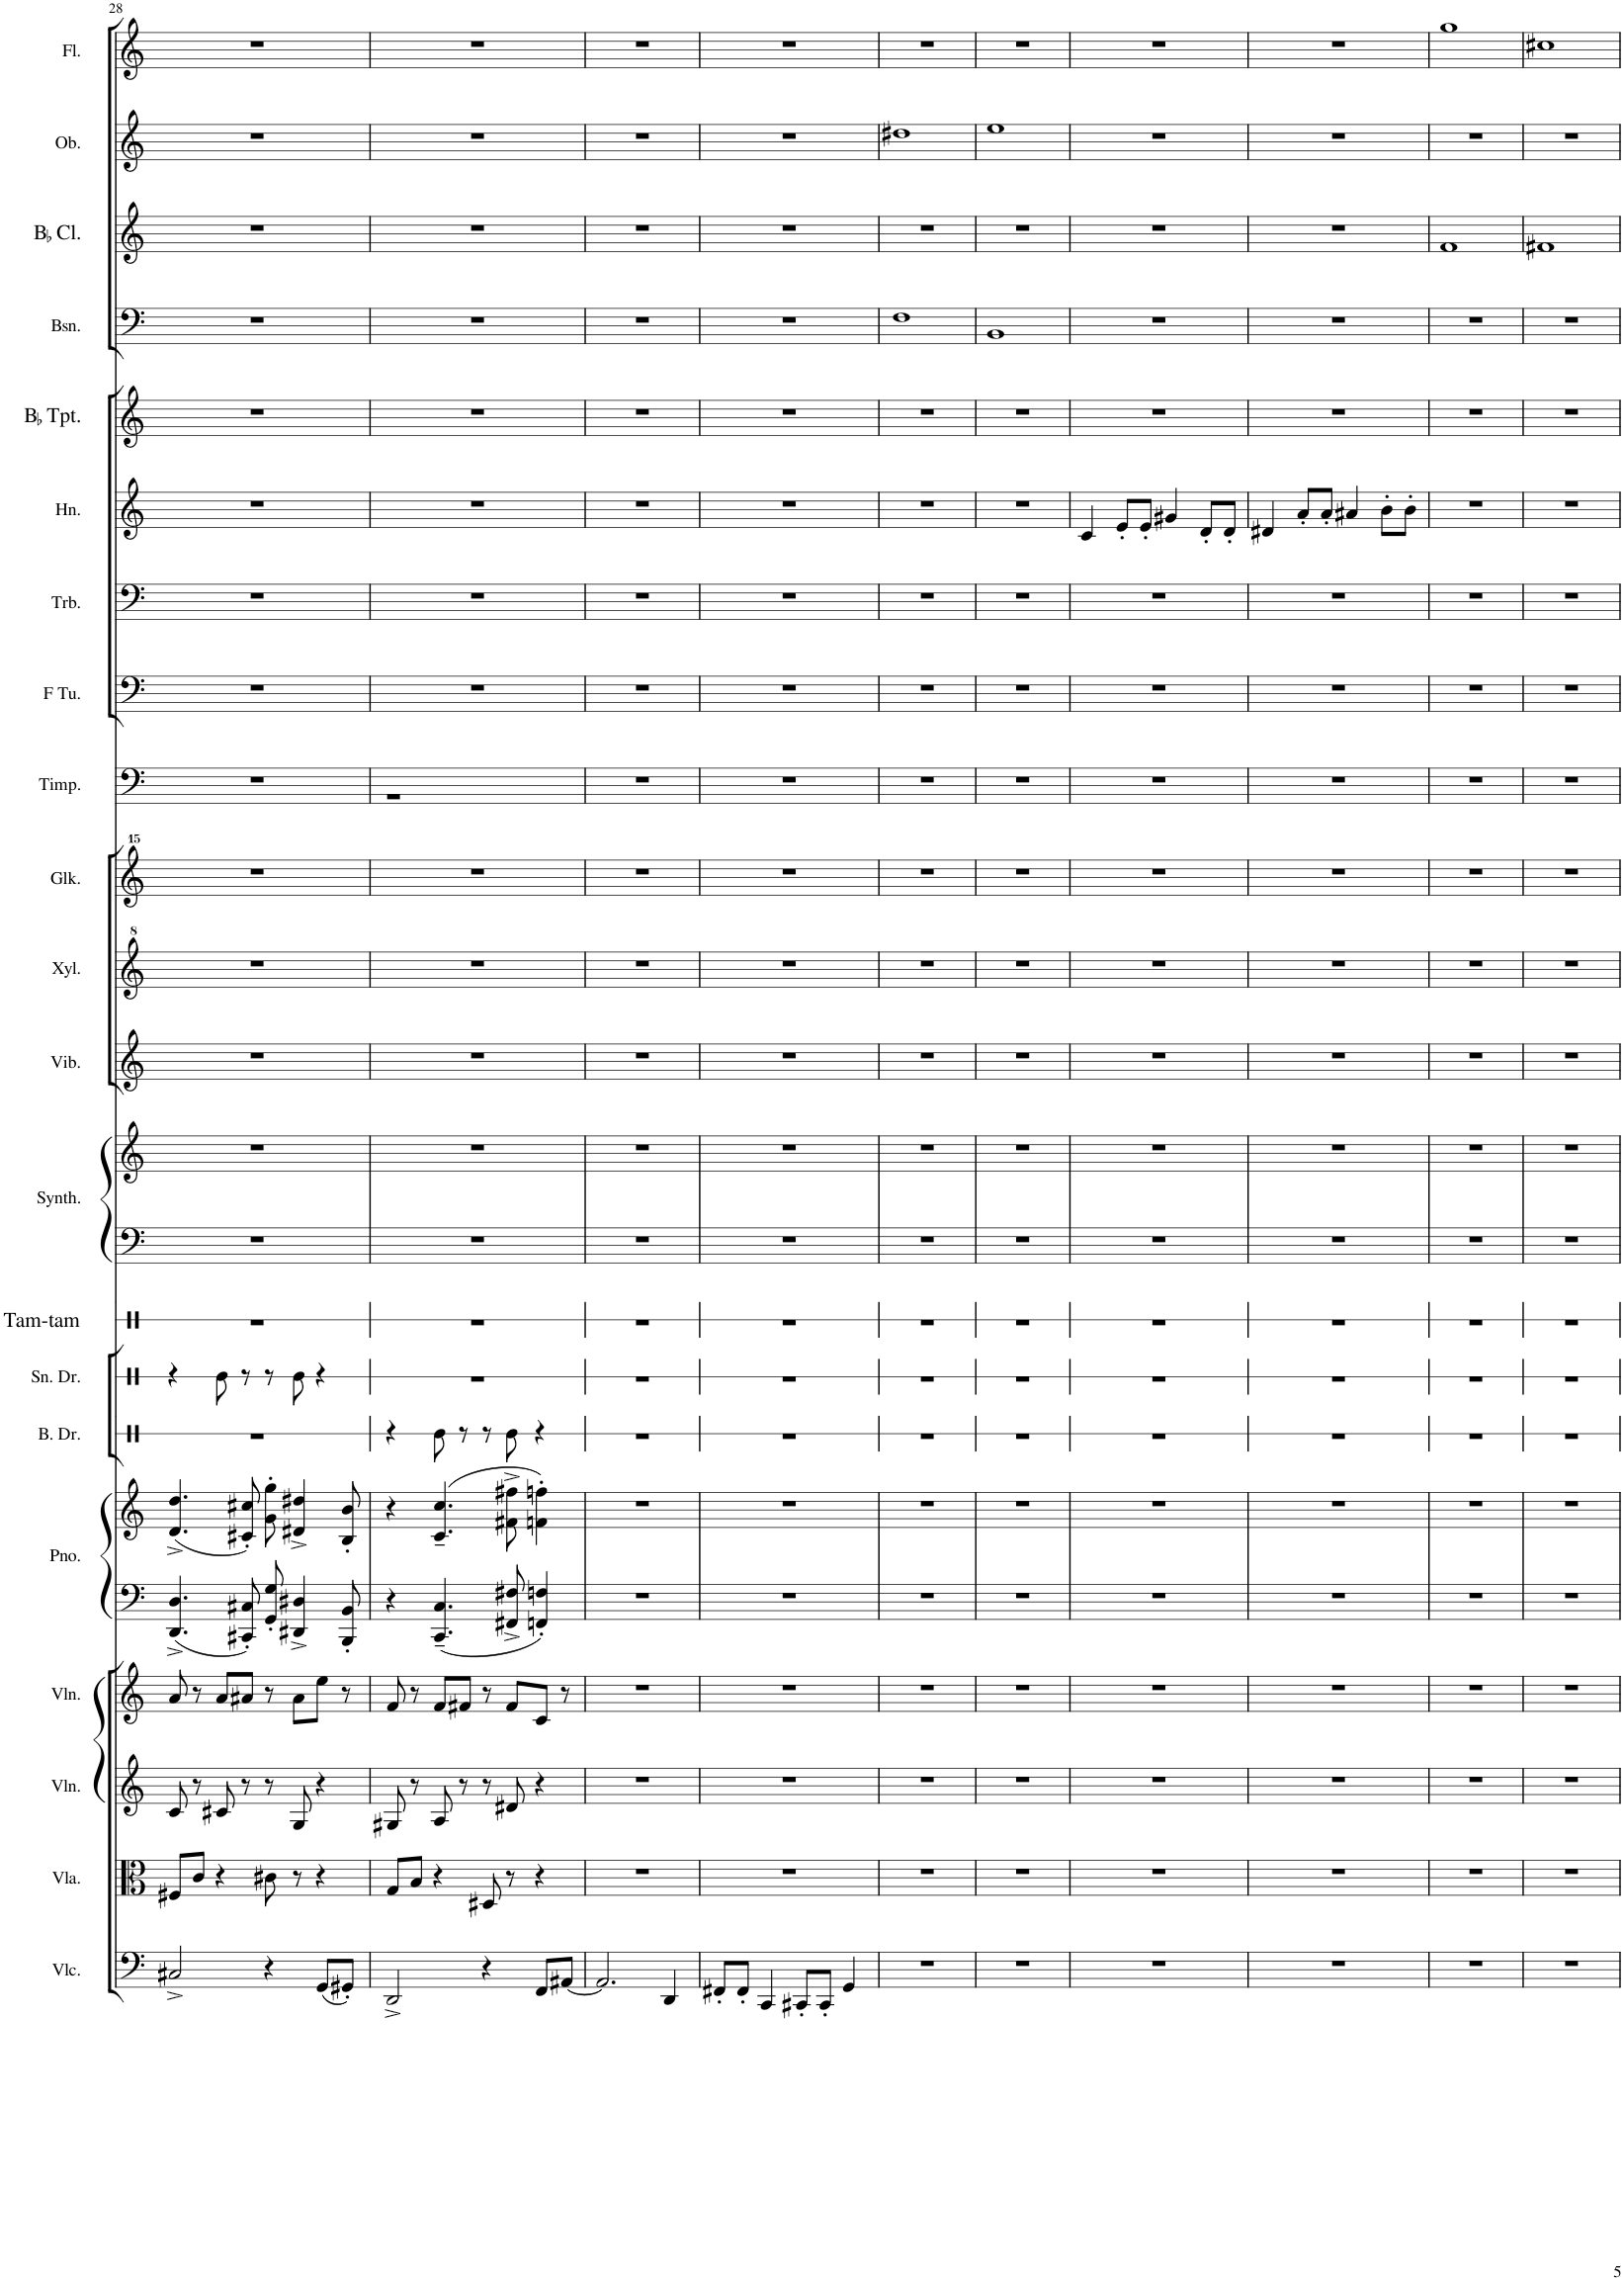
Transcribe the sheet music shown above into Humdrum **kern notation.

**kern	**kern	**kern	**kern	**kern	**kern	**kern	**kern	**kern	**kern	**kern	**kern	**kern	**kern	**kern	**kern	**kern	**kern	**kern	**kern	**kern	**kern	**kern
*part21	*part20	*part19	*part18	*part17	*part17	*part16	*part15	*part14	*part13	*part13	*part12	*part11	*part10	*part9	*part8	*part7	*part6	*part5	*part4	*part3	*part2	*part1
*staff23	*staff22	*staff21	*staff20	*staff19	*staff18	*staff17	*staff16	*staff15	*staff14	*staff13	*staff12	*staff11	*staff10	*staff9	*staff8	*staff7	*staff6	*staff5	*staff4	*staff3	*staff2	*staff1
*I"Violoncello	*I"Viola	*I"Violin	*I"Violin	*I"Piano	*	*I"Bass Drum	*I"Snare Drum	*I"Tam-tam	*I"Keyboard Synthesizer	*	*I"Vibraphone	*I"Xylophone	*I"Mallets (One Player) Glockenspiel	*I"Timpani	*I"F Tuba	*I"Trombone	*I"Horn	*I"BaccidentalFlat Trumpet	*I"Bassoon	*I"BaccidentalFlat Clarinet	*I"Oboe	*I"Flute
*I'Vlc.	*I'Vla.	*I'Vln.	*I'Vln.	*I'Pno.	*	*I'B. Dr.	*I'Sn. Dr.	*I'Tam-tam	*I'Synth.	*	*I'Vib.	*I'Xyl.	*I'Glk.	*I'Timp.	*I'F Tu.	*I'Trb.	*I'Hn.	*I'BaccidentalFlat Tpt.	*I'Bsn.	*I'BaccidentalFlat Cl.	*I'Ob.	*I'Fl.
!!LO:PB:g=z
*clefF4	*clefC3	*clefG2	*clefG2	*clefF4	*clefG2	*clefX	*clefX	*clefX	*clefF4	*clefG2	*clefG2	*clefG^2	*clefG^^2	*clefF4	*clefF4	*clefF4	*clefG2	*clefG2	*clefF4	*clefG2	*clefG2	*clefG2
*	*	*	*	*	*	*	*	*	*	*	*	*	*	*	*	*	*ITrd4c7	*ITrd1c2	*	*ITrd1c2	*	*
*k[]	*k[]	*k[]	*k[]	*k[]	*k[]	*k[]	*k[]	*k[]	*k[]	*k[]	*k[]	*k[]	*k[]	*k[]	*k[]	*k[]	*k[]	*k[]	*k[]	*k[]	*k[]	*k[]
*M4/4	*M4/4	*M4/4	*M4/4	*M4/4	*M4/4	*M4/4	*M4/4	*M4/4	*M4/4	*M4/4	*M4/4	*M4/4	*M4/4	*M4/4	*M4/4	*M4/4	*M4/4	*M4/4	*M4/4	*M4/4	*M4/4	*M4/4
=28	=28	=28	=28	=28	=28	=28	=28	=28	=28	=28	=28	=28	=28	=28	=28	=28	=28	=28	=28	=28	=28	=28
2C#X^/	8F#X/L	8c/	8a/	4.DD/^ 4.D/^	(4.d/^ 4.dd/^	1r	4r	1r	1r	1r	1r	1r	1r	1r	1r	1r	1r	1r	1r	1r	1r	1r
.	8c/J	8r	8r	.	.	.	.	.	.	.	.	.	.	.	.	.	.	.	.	.	.	.
.	4r	8c#X/	8a/L	.	.	.	8Re\	.	.	.	.	.	.	.	.	.	.	.	.	.	.	.
.	.	8r	8a#X/J	8CC#X/' 8C#X/'	8c#X/' 8cc#X/')	.	8r	.	.	.	.	.	.	.	.	.	.	.	.	.	.	.
4r	8c#X\	8r	8r	8GG/' 8G/'	8g\' 8gg\'	.	8r	.	.	.	.	.	.	.	.	.	.	.	.	.	.	.
.	8r	8G/	8a#\L	4DD#X/^ 4D#X/^	4d#X/^ 4dd#X/^	.	8Re\	.	.	.	.	.	.	.	.	.	.	.	.	.	.	.
(8GG/L	4r	4r	8ee\J	.	.	.	4r	.	.	.	.	.	.	.	.	.	.	.	.	.	.	.
8GG#X'/J)	.	.	8r	8BBB/' 8BB/'	8B/' 8b/'	.	.	.	.	.	.	.	.	.	.	.	.	.	.	.	.	.
=29	=29	=29	=29	=29	=29	=29	=29	=29	=29	=29	=29	=29	=29	=29	=29	=29	=29	=29	=29	=29	=29	=29
*	*	*	*	*	*	*	*	*	*	*	*	*	*	*^	*	*	*	*	*	*	*	*
2DD^/	8G/L	8G#X/	8f/	4r	4r	4r	1r	1r	1r	1r	1r	1r	1r	4ryy	1r	1r	1r	1r	1r	1r	1r	1r	1r
.	8B/J	8r	8r	.	.	.	.	.	.	.	.	.	.	.	.	.	.	.	.	.	.	.	.
.	4r	8A/	8f/L	4.CC/~ 4.C/~	(4.c/~ 4.cc/~	8Re\	.	.	.	.	.	.	.	8AAA!	.	.	.	.	.	.	.	.	.
.	.	8r	8f#X/J	.	.	8r	.	.	.	.	.	.	.	8ryy	.	.	.	.	.	.	.	.	.
4r	8D#X/	8r	8r	.	.	8r	.	.	.	.	.	.	.	8ryy	.	.	.	.	.	.	.	.	.
.	8r	8d#X/	8f#/L	8FF#X/^ 8F#X/^	8f#X\^ 8ff#X\^	8Re\	.	.	.	.	.	.	.	8AAA!	.	.	.	.	.	.	.	.	.
8FF/L	4r	4r	8c/J	4FFn/' 4Fn/'	4fn\' 4ffn\')	4r	.	.	.	.	.	.	.	4ryy	.	.	.	.	.	.	.	.	.
[8AA#X/J	.	.	8r	.	.	.	.	.	.	.	.	.	.	.	.	.	.	.	.	.	.	.	.
*	*	*	*	*	*	*	*	*	*	*	*	*	*	*v	*v	*	*	*	*	*	*	*	*
=30	=30	=30	=30	=30	=30	=30	=30	=30	=30	=30	=30	=30	=30	=30	=30	=30	=30	=30	=30	=30	=30	=30
2.AA#/]	1r	1r	1r	1r	1r	1r	1r	1r	1r	1r	1r	1r	1r	1r	1r	1r	1r	1r	1r	1r	1r	1r
4DD/	.	.	.	.	.	.	.	.	.	.	.	.	.	.	.	.	.	.	.	.	.	.
=31	=31	=31	=31	=31	=31	=31	=31	=31	=31	=31	=31	=31	=31	=31	=31	=31	=31	=31	=31	=31	=31	=31
8FF#X'/L	1r	1r	1r	1r	1r	1r	1r	1r	1r	1r	1r	1r	1r	1r	1r	1r	1r	1r	1r	1r	1r	1r
8FF#'/J	.	.	.	.	.	.	.	.	.	.	.	.	.	.	.	.	.	.	.	.	.	.
4CC/	.	.	.	.	.	.	.	.	.	.	.	.	.	.	.	.	.	.	.	.	.	.
8CC#X'/L	.	.	.	.	.	.	.	.	.	.	.	.	.	.	.	.	.	.	.	.	.	.
8CC#'/J	.	.	.	.	.	.	.	.	.	.	.	.	.	.	.	.	.	.	.	.	.	.
4GG/	.	.	.	.	.	.	.	.	.	.	.	.	.	.	.	.	.	.	.	.	.	.
=32	=32	=32	=32	=32	=32	=32	=32	=32	=32	=32	=32	=32	=32	=32	=32	=32	=32	=32	=32	=32	=32	=32
1r	1r	1r	1r	1r	1r	1r	1r	1r	1r	1r	1r	1r	1r	1r	1r	1r	1r	1r	1F	1r	1dd#X	1r
=33	=33	=33	=33	=33	=33	=33	=33	=33	=33	=33	=33	=33	=33	=33	=33	=33	=33	=33	=33	=33	=33	=33
1r	1r	1r	1r	1r	1r	1r	1r	1r	1r	1r	1r	1r	1r	1r	1r	1r	1r	1r	1BB	1r	1ee	1r
=34	=34	=34	=34	=34	=34	=34	=34	=34	=34	=34	=34	=34	=34	=34	=34	=34	=34	=34	=34	=34	=34	=34
1r	1r	1r	1r	1r	1r	1r	1r	1r	1r	1r	1r	1r	1r	1r	1r	1r	4c/	1r	1r	1r	1r	1r
.	.	.	.	.	.	.	.	.	.	.	.	.	.	.	.	.	8e'/L	.	.	.	.	.
.	.	.	.	.	.	.	.	.	.	.	.	.	.	.	.	.	8e'/J	.	.	.	.	.
.	.	.	.	.	.	.	.	.	.	.	.	.	.	.	.	.	4g#X/	.	.	.	.	.
.	.	.	.	.	.	.	.	.	.	.	.	.	.	.	.	.	8d'/L	.	.	.	.	.
.	.	.	.	.	.	.	.	.	.	.	.	.	.	.	.	.	8d'/J	.	.	.	.	.
=35	=35	=35	=35	=35	=35	=35	=35	=35	=35	=35	=35	=35	=35	=35	=35	=35	=35	=35	=35	=35	=35	=35
1r	1r	1r	1r	1r	1r	1r	1r	1r	1r	1r	1r	1r	1r	1r	1r	1r	4d#X/	1r	1r	1r	1r	1r
.	.	.	.	.	.	.	.	.	.	.	.	.	.	.	.	.	8a'/L	.	.	.	.	.
.	.	.	.	.	.	.	.	.	.	.	.	.	.	.	.	.	8a'/J	.	.	.	.	.
.	.	.	.	.	.	.	.	.	.	.	.	.	.	.	.	.	4a#X/	.	.	.	.	.
.	.	.	.	.	.	.	.	.	.	.	.	.	.	.	.	.	8b'\L	.	.	.	.	.
.	.	.	.	.	.	.	.	.	.	.	.	.	.	.	.	.	8b'\J	.	.	.	.	.
=36	=36	=36	=36	=36	=36	=36	=36	=36	=36	=36	=36	=36	=36	=36	=36	=36	=36	=36	=36	=36	=36	=36
1r	1r	1r	1r	1r	1r	1r	1r	1r	1r	1r	1r	1r	1r	1r	1r	1r	1r	1r	1r	1f	1r	1gg
=37	=37	=37	=37	=37	=37	=37	=37	=37	=37	=37	=37	=37	=37	=37	=37	=37	=37	=37	=37	=37	=37	=37
1r	1r	1r	1r	1r	1r	1r	1r	1r	1r	1r	1r	1r	1r	1r	1r	1r	1r	1r	1r	1f#X	1r	1cc#X
=	=	=	=	=	=	=	=	=	=	=	=	=	=	=	=	=	=	=	=	=	=	=
*-	*-	*-	*-	*-	*-	*-	*-	*-	*-	*-	*-	*-	*-	*-	*-	*-	*-	*-	*-	*-	*-	*-
